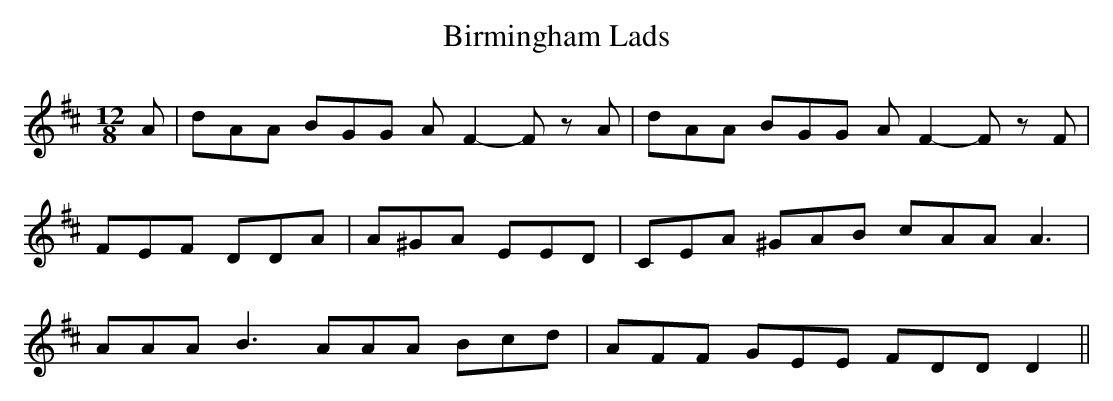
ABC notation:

X:1
T:Birmingham Lads
M:12/8
L:1/8
K:D
 A| dAA BGG A F2- F z A| dAA BGG A F2- F z F| FEF DDA| A^GA EED| CEA ^GAB cAA A3|\
 AAA B3 AAA Bcd| AFF GEE FDD D2||
